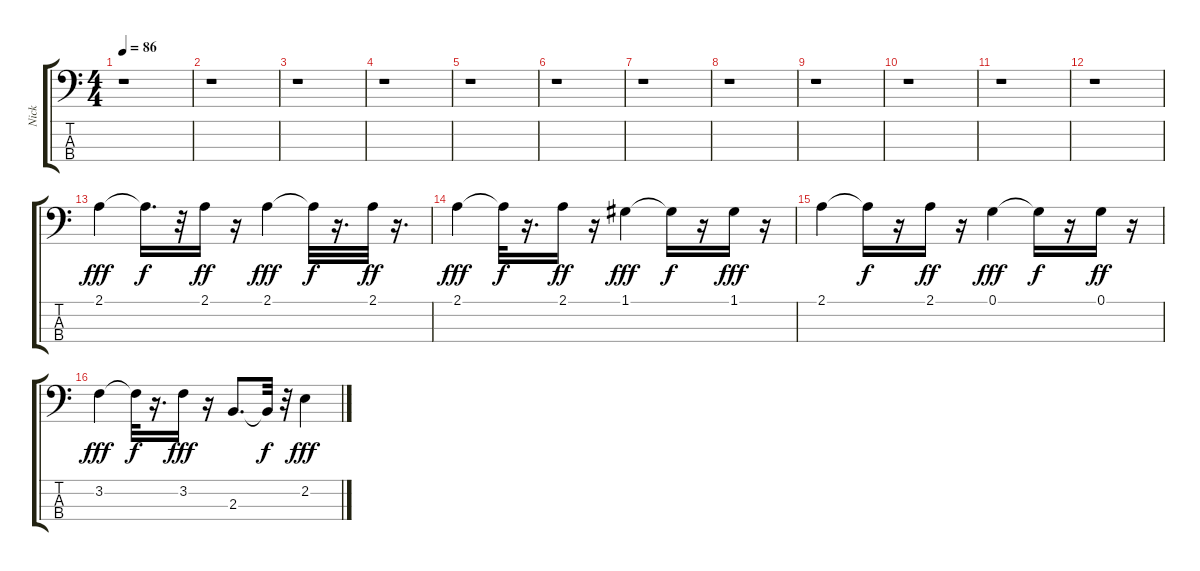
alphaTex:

\track ("Nick" "Nick") {instrument electricbassfinger}
\staff {score tabs}
\tuning (G2 D2 A1 E1) {hide}
\ts (4 4)
\tempo 86
\clef f4
\ks c
r.1{dy fff instrument electricbassfinger} |
r.1 |
r.1 |
r.1 |
r.1 |
r.1 |
r.1 |
r.1 |
r.1 |
r.1 |
r.1 |
r.1 |
2.1.4{volume 15 balance 8 instrument electricbassfinger} 2.1{t}.16{d dy f} r.32 2.1.16{dy ff} r.16 2.1.4{dy fff} 2.1{t}.32{dy f} r.16{d} 2.1.32{dy ff} r.16{d} |
2.1.4{dy fff} 2.1{t}.32{dy f} r.16{d} 2.1.16{dy ff} r.16 1.1.4{dy fff} 1.1{t}.16{dy f} r.16 1.1.16{dy fff} r.16 |
2.1.4 2.1{t}.16{dy f} r.16 2.1.16{dy ff} r.16 0.1.4{dy fff} 0.1{t}.16{dy f} r.16 0.1.16{dy ff} r.16 |
3.2.4{dy fff} 3.2{t}.32{dy f} r.16{d} 3.2.16{dy fff} r.16 2.3.8{d} 2.3{t}.32{dy f} r.32 2.2.4{dy fff}
